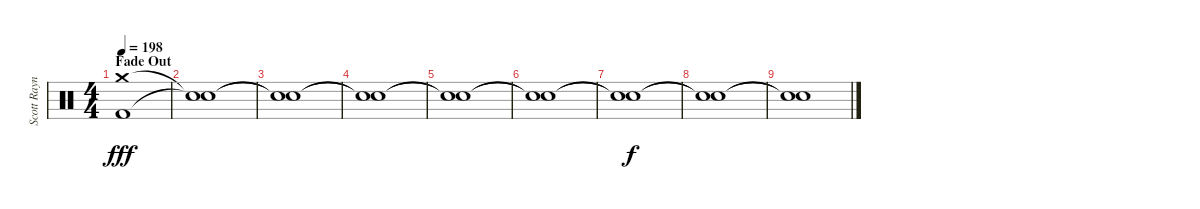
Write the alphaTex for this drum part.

\track ("Scott Raynor" "Scott Rayn") {instrument percussion}
\staff {score}
\articulation defaults
\ts (4 4)
\section ("" "Fade Out")
\tempo 198
\clef neutral
\ks c
("Crash medium (hit)" "Kick (hit) 2").1{dy fff} |
("Snare (hit)"{t} "Snare (hit)"{t}).1 |
("Snare (hit)"{t} "Snare (hit)"{t}).1 |
("Snare (hit)"{t} "Snare (hit)"{t}).1 |
("Snare (hit)"{t} "Snare (hit)"{t}).1 |
("Snare (hit)"{t} "Snare (hit)"{t}).1{volume 0} |
("Snare (hit)"{t} "Snare (hit)"{t}).1{dy f} |
("Snare (hit)"{t} "Snare (hit)"{t}).1 |
("Snare (hit)"{t} "Snare (hit)"{t}).1
